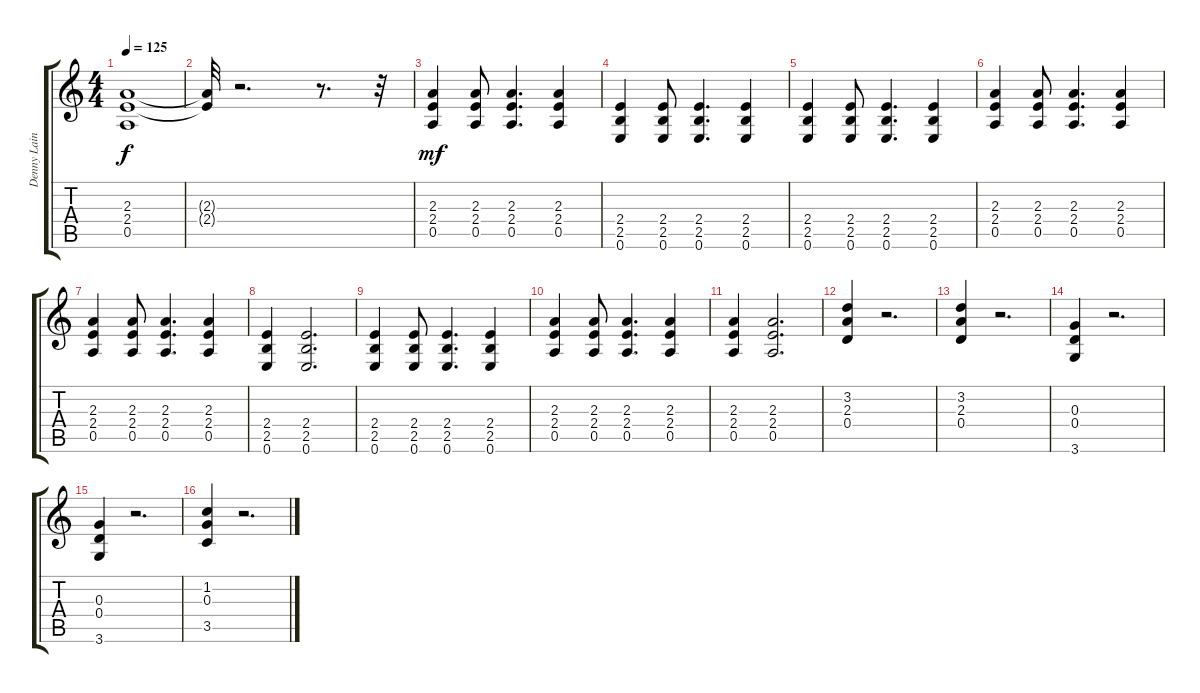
\track ("Denny Laine" "Denny Lain") {instrument acousticguitarsteel}
\staff {score tabs}
\tuning (E4 B3 G3 D3 A2 E2) {hide}
\ts (4 4)
\tempo 125
\clef g2
\ks c
(2.3{t} 2.4{t} 0.5{t}).1{dy f} |
(2.3{t} 2.4{t}).32 r.2{d} r.8{d} r.32 |
(2.3 2.4 0.5).4{dy mf} (2.3 2.4 0.5).8 (2.3 2.4 0.5).4{d} (2.3 2.4 0.5).4 |
(2.4 2.5 0.6).4 (2.4 2.5 0.6).8 (2.4 2.5 0.6).4{d} (2.4 2.5 0.6).4 |
(2.4 2.5 0.6).4 (2.4 2.5 0.6).8 (2.4 2.5 0.6).4{d} (2.4 2.5 0.6).4 |
(2.3 2.4 0.5).4 (2.3 2.4 0.5).8 (2.3 2.4 0.5).4{d} (2.3 2.4 0.5).4 |
(2.3 2.4 0.5).4 (2.3 2.4 0.5).8 (2.3 2.4 0.5).4{d} (2.3 2.4 0.5).4 |
(2.4 2.5 0.6).4 (2.4 2.5 0.6).2{d} |
(2.4 2.5 0.6).4 (2.4 2.5 0.6).8 (2.4 2.5 0.6).4{d} (2.4 2.5 0.6).4 |
(2.3 2.4 0.5).4 (2.3 2.4 0.5).8 (2.3 2.4 0.5).4{d} (2.3 2.4 0.5).4 |
(2.3 2.4 0.5).4 (2.3 2.4 0.5).2{d} |
(3.2 2.3 0.4).4 r.2{d} |
(3.2 2.3 0.4).4 r.2{d} |
(0.3 0.4 3.6).4 r.2{d} |
(0.3 0.4 3.6).4 r.2{d} |
(1.2 0.3 3.5).4 r.2{d}
